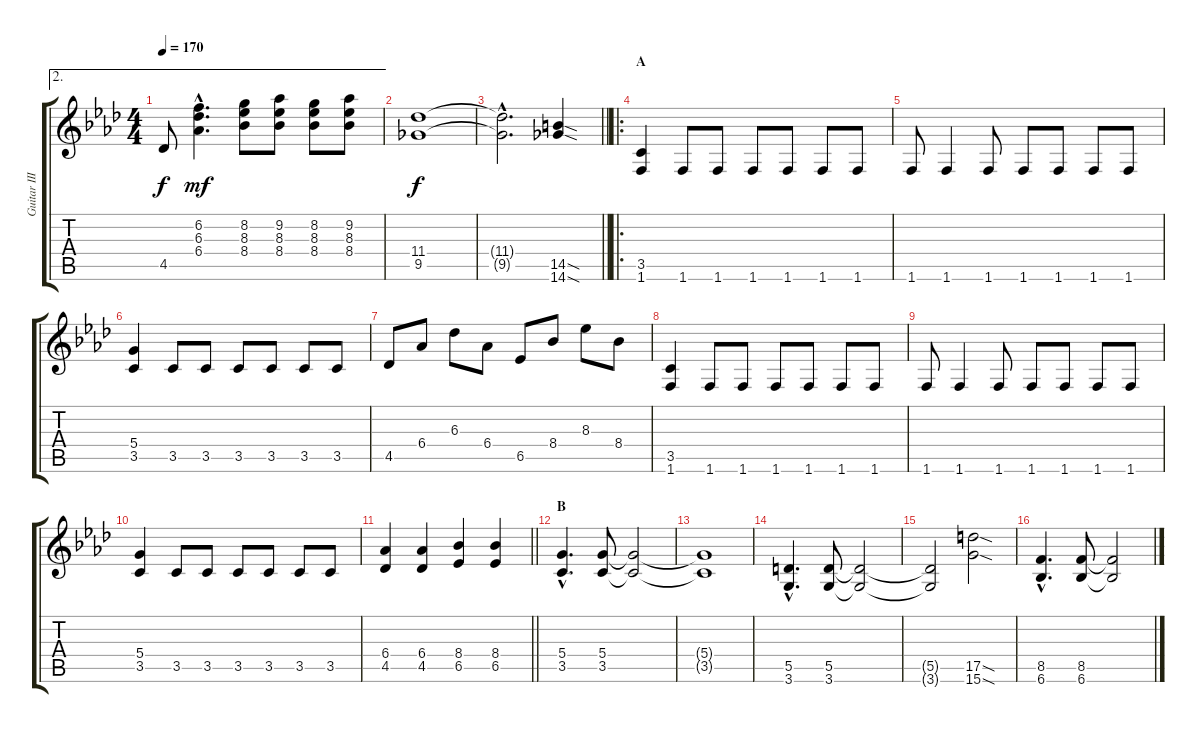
\track ("Guitar III (Rythm)" "Guitar III") {instrument distortionguitar}
\staff {score tabs}
\tuning (E4 B3 G3 D3 A2 E2) {hide}
\ae 2
\ts (4 4)
\tempo 170
\clef g2
\ks ab
4.5.8{dy f} (6.2{hac} 6.3{hac} 6.4{hac}).4{d dy mf} (8.2 8.3 8.4).8 (9.2 8.3 8.4).8 (8.2 8.3 8.4).8 (9.2 8.3 8.4).8 |
(11.4 9.5).1{dy f} |
\barLineRight lightlight
(11.4{hac t} 9.5{hac t}).2{d} (14.5{sod} 14.6{sod}).4 |
\ro
\section ("" "A")
(3.5 1.6).4 1.6.8 1.6.8 1.6.8 1.6.8 1.6.8 1.6.8 |
1.6.8 1.6.4 1.6.8 1.6.8 1.6.8 1.6.8 1.6.8 |
(5.4 3.5).4 3.5.8 3.5.8 3.5.8 3.5.8 3.5.8 3.5.8 |
4.5.8 6.4.8 6.3.8 6.4.8 6.5.8 8.4.8 8.3.8 8.4.8 |
(3.5 1.6).4 1.6.8 1.6.8 1.6.8 1.6.8 1.6.8 1.6.8 |
1.6.8 1.6.4 1.6.8 1.6.8 1.6.8 1.6.8 1.6.8 |
(5.4 3.5).4 3.5.8 3.5.8 3.5.8 3.5.8 3.5.8 3.5.8 |
\barLineRight lightlight
(6.4 4.5).4 (6.4 4.5).4 (8.4 6.5).4 (8.4 6.5).4 |
\section ("" "B")
(5.4{hac} 3.5{hac}).4{d} (5.4 3.5).8 (5.4{t} 3.5{t}).2 |
(5.4{t} 3.5{t}).1 |
(5.5{hac} 3.6{hac}).4{d} (5.5 3.6).8 (5.5{t} 3.6{t}).2 |
(5.5{t} 3.6{t}).2 (17.5{sod} 15.6{sod}).2 |
(8.5{hac} 6.6{hac}).4{d} (8.5 6.6).8 (8.5{t} 6.6{t}).2
